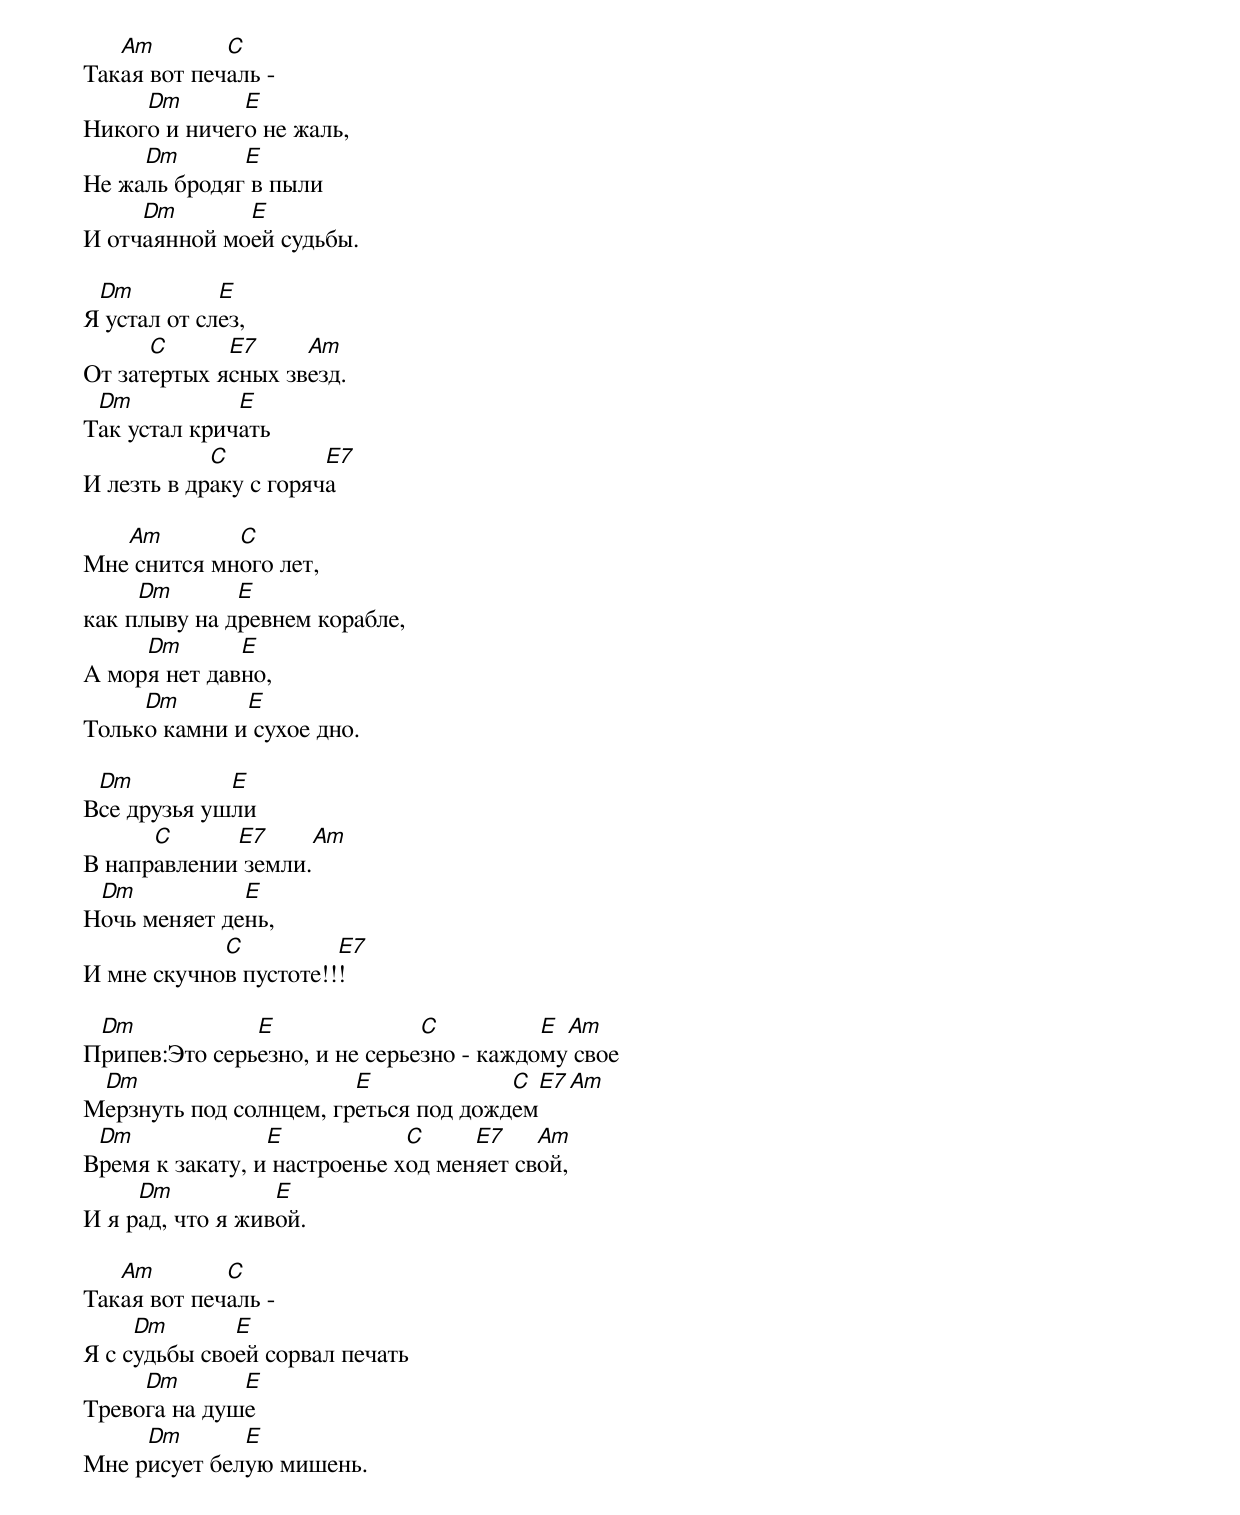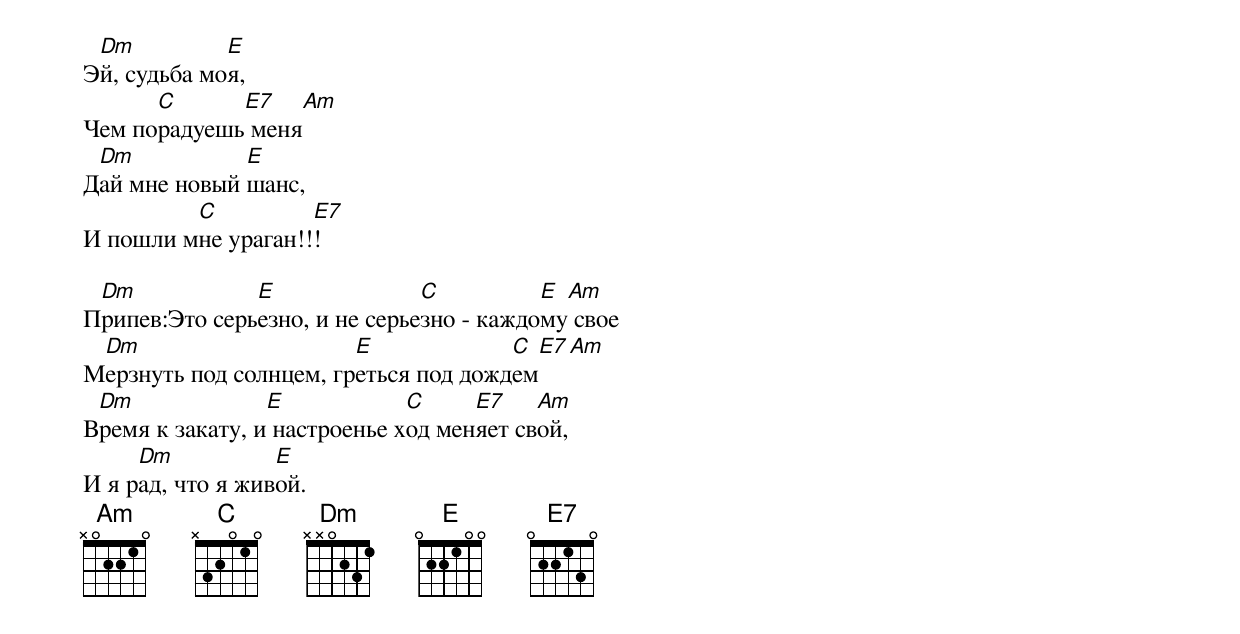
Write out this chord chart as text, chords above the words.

   Am        C
Такая вот печаль -
     Dm       E
Никого и ничего не жаль,
     Dm       E
Не жаль бродяг в пыли
     Dm       E
И отчаянной моей судьбы.

 Dm          E
Я устал от слез,
      C      E7     Am
От затертых ясных звезд.
 Dm           E
Так устал кричать
            C          E7
И лезть в драку с горяча

   Am        C
Мне снится много лет,
     Dm       E
как плыву на древнем корабле,
     Dm       E
А моря нет давно,
     Dm       E
Только камни и сухое дно.

 Dm          E
Все друзья ушли
      C      E7     Am
В направлении земли.
 Dm           E
Ночь меняет день,
            C          E7
И мне скучнов пустоте!!!

 Dm            E               C          E Am
Припев:Это серьезно, и не серьезно - каждому свое
 Dm                     E             C   E7 Am
Мерзнуть под солнцем, греться под дождем
 Dm              E            C     E7    Am
Время к закату, и настроенье ход меняет свой,
     Dm           E
И я рад, что я живой.

   Am        C
Такая вот печаль -
     Dm       E
Я с судьбы своей сорвал печать
     Dm       E
Тревога на душе
     Dm       E
Мне рисует белую мишень.

 Dm          E
Эй, судьба моя,
      C      E7     Am
Чем порадуешь меня
 Dm           E
Дай мне новый шанс,
         C          E7
И пошли мне ураган!!!

 Dm            E               C          E Am
Припев:Это серьезно, и не серьезно - каждому свое
 Dm                     E             C   E7 Am
Мерзнуть под солнцем, греться под дождем
 Dm              E            C     E7    Am
Время к закату, и настроенье ход меняет свой,
     Dm           E
И я рад, что я живой.
